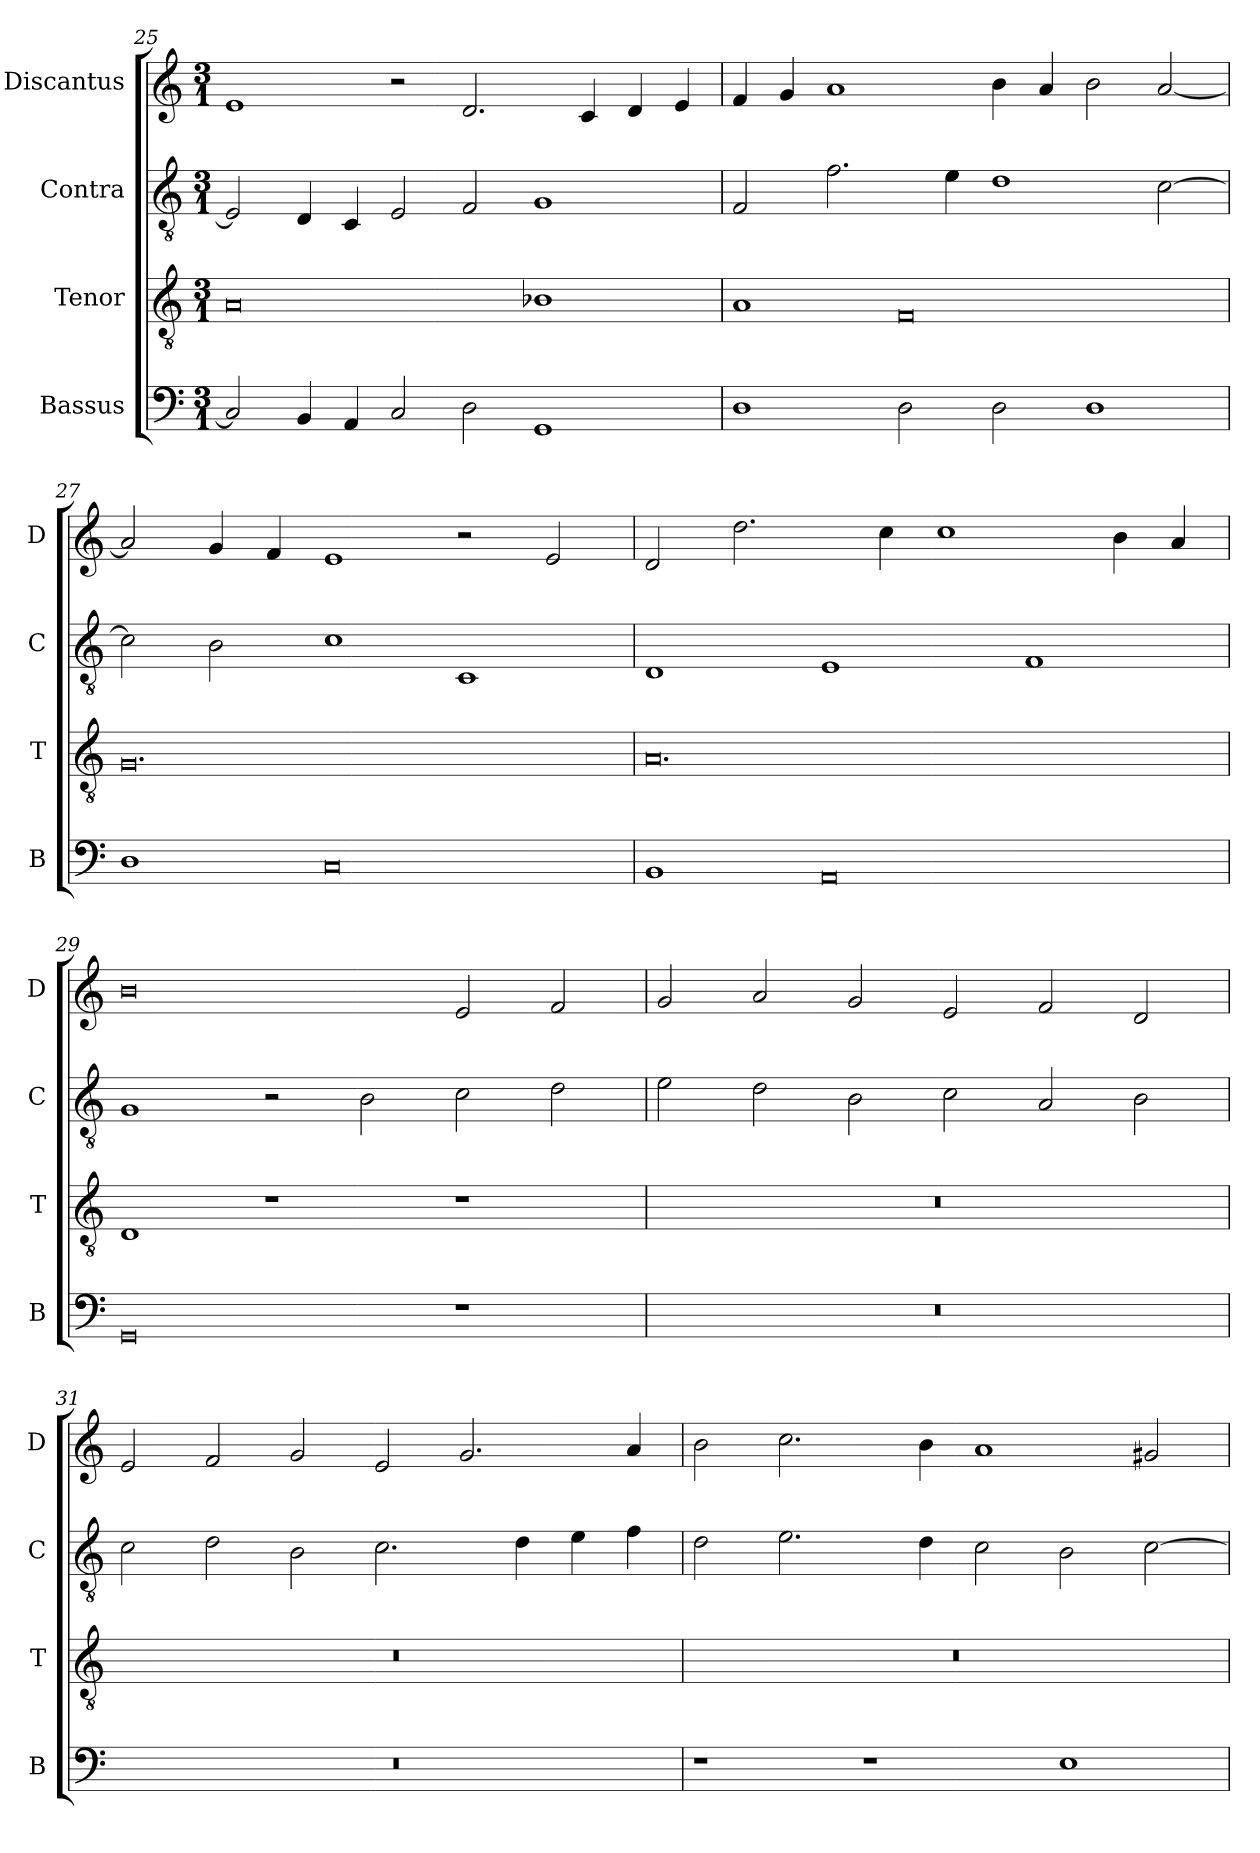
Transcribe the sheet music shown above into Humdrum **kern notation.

**kern	**kern	**kern	**kern
*part4	*part3	*part2	*part1
*staff4	*staff3	*staff2	*staff1
*I"Bassus	*I"Tenor	*I"Contra	*I"Discantus
*I'B	*I'T	*I'C	*I'D
*clefF4	*clefGv2	*clefGv2	*clefG2
*k[]	*k[]	*k[]	*k[]
*M3/1	*M3/1	*M3/1	*M3/1
=25	=25	=25	=25
2C/]	0A	2E/]	1e
4BB/	.	4D/	.
4AA/	.	4C/	.
2C/	.	2E/	2r
2D\	.	2F/	2.d/
1GG	1B-X	1G	.
.	.	.	4c/
.	.	.	4d/
.	.	.	4e/
=26	=26	=26	=26
1D	1A	2F/	4f/
.	.	.	4g/
.	.	2.f\	1a
2D\	0F	.	.
.	.	4e\	.
2D\	.	1d	4b\
.	.	.	4a/
1D	.	.	2b\
.	.	[2c\	[2a/
=27	=27	=27	=27
1D	0.G	2c\]	2a/]
.	.	2B\	4g/
.	.	.	4f/
0C	.	1c	1e
.	.	1C	2r
.	.	.	2e/
=28	=28	=28	=28
1BB	0.A	1D	2d/
.	.	.	2.dd\
0AA	.	1E	.
.	.	.	4cc\
.	.	.	1cc
.	.	1F	.
.	.	.	4b\
.	.	.	4a/
=29	=29	=29	=29
0GG	1D	1G	0b
.	1r	2r	.
.	.	2B\	.
1r	1r	2c\	2e/
.	.	2d\	2f/
=30	=30	=30	=30
0.r	0.r	2e\	2g/
.	.	2d\	2a/
.	.	2B\	2g/
.	.	2c\	2e/
.	.	2A/	2f/
.	.	2B\	2d/
=31	=31	=31	=31
0.r	0.r	2c\	2e/
.	.	2d\	2f/
.	.	2B\	2g/
.	.	2.c\	2e/
.	.	.	2.g/
.	.	4d\	.
.	.	4e\	.
.	.	4f\	4a/
=32	=32	=32	=32
1r	0.r	2d\	2b\
.	.	2.e\	2.cc\
1r	.	.	.
.	.	4d\	4b\
.	.	2c\	1a
1E	.	2B\	.
.	.	[2c\	2g#X/
=	=	=	=
*-	*-	*-	*-
